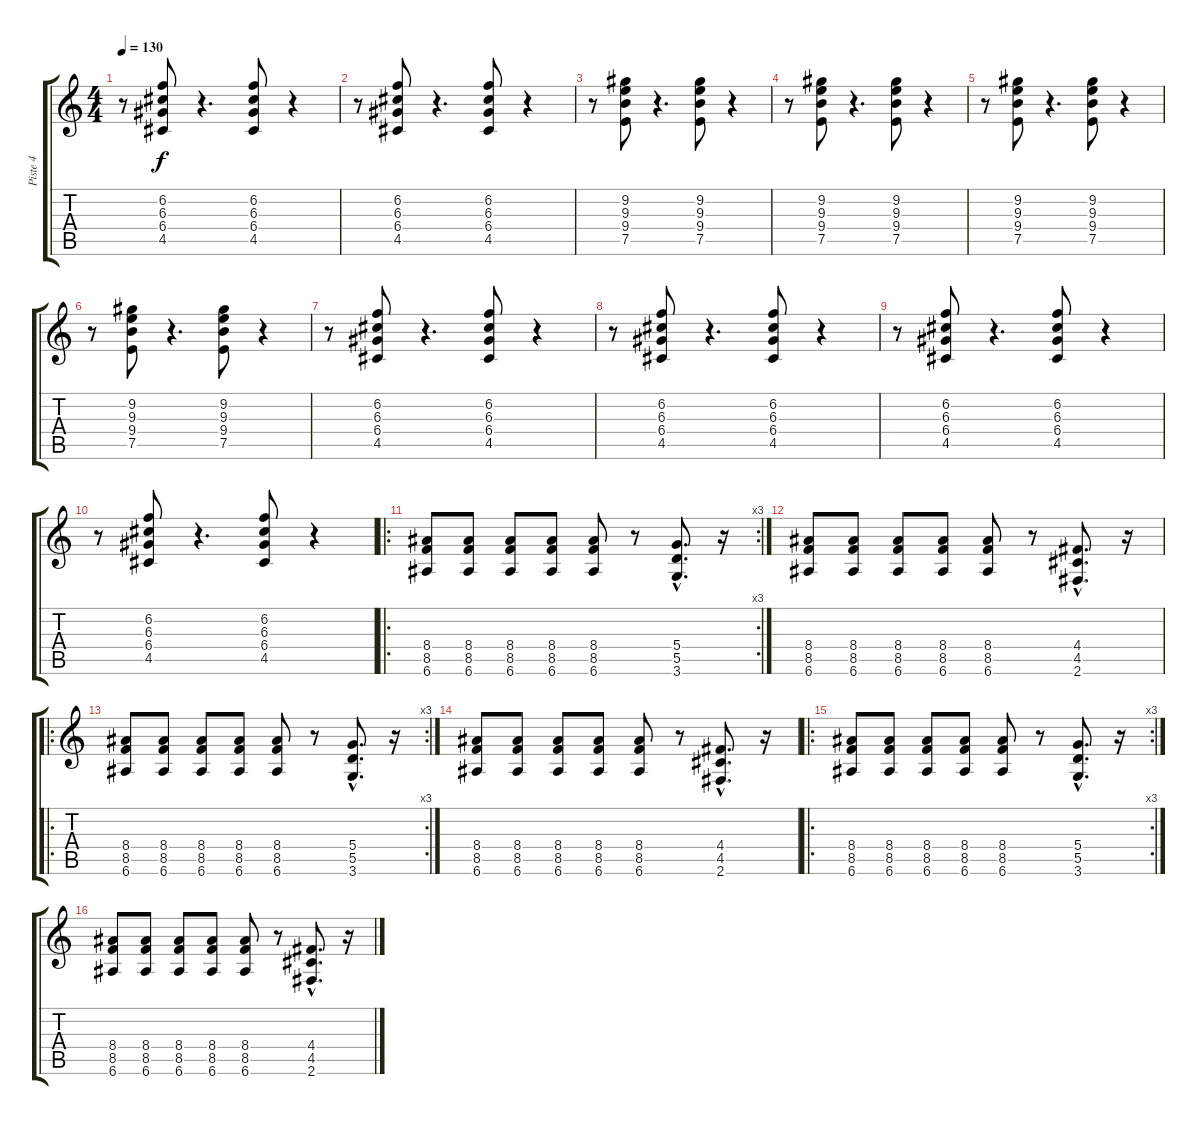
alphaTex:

\track ("Piste 4" "Piste 4") {instrument distortionguitar}
\staff {score tabs}
\tuning (E4 B3 G3 D3 A2 E2) {hide}
\ts (4 4)
\tempo 130
\clef g2
\ks c
r.8{dy f volume 8 instrument acousticguitarnylon} (6.2 6.3 6.4 4.5).8 r.4{d} (6.2 6.3 6.4 4.5).8 r.4 |
r.8{volume 8 instrument acousticguitarnylon} (6.2 6.3 6.4 4.5).8 r.4{d} (6.2 6.3 6.4 4.5).8 r.4 |
r.8{volume 8 instrument acousticguitarnylon} (9.2 9.3 9.4 7.5).8 r.4{d} (9.2 9.3 9.4 7.5).8 r.4 |
r.8{volume 8 instrument acousticguitarnylon} (9.2 9.3 9.4 7.5).8 r.4{d} (9.2 9.3 9.4 7.5).8 r.4 |
r.8{volume 8 instrument acousticguitarnylon} (9.2 9.3 9.4 7.5).8 r.4{d} (9.2 9.3 9.4 7.5).8 r.4 |
r.8{volume 8 instrument acousticguitarnylon} (9.2 9.3 9.4 7.5).8 r.4{d} (9.2 9.3 9.4 7.5).8 r.4 |
r.8{volume 8 instrument acousticguitarnylon} (6.2 6.3 6.4 4.5).8 r.4{d} (6.2 6.3 6.4 4.5).8 r.4 |
r.8{volume 8 instrument acousticguitarnylon} (6.2 6.3 6.4 4.5).8 r.4{d} (6.2 6.3 6.4 4.5).8 r.4 |
r.8{volume 8 instrument acousticguitarnylon} (6.2 6.3 6.4 4.5).8 r.4{d} (6.2 6.3 6.4 4.5).8 r.4 |
r.8{volume 8 instrument acousticguitarnylon} (6.2 6.3 6.4 4.5).8 r.4{d} (6.2 6.3 6.4 4.5).8 r.4 |
\ro
\rc 3
(8.4 8.5 6.6).8 (8.4 8.5 6.6).8 (8.4 8.5 6.6).8 (8.4 8.5 6.6).8 (8.4 8.5 6.6).8 r.8 (5.4{hac} 5.5{hac} 3.6{hac}).8{d} r.16 |
(8.4 8.5 6.6).8 (8.4 8.5 6.6).8 (8.4 8.5 6.6).8 (8.4 8.5 6.6).8 (8.4 8.5 6.6).8 r.8 (4.4{hac} 4.5{hac} 2.6{hac}).8{d} r.16 |
\ro
\rc 3
(8.4 8.5 6.6).8 (8.4 8.5 6.6).8 (8.4 8.5 6.6).8 (8.4 8.5 6.6).8 (8.4 8.5 6.6).8 r.8 (5.4{hac} 5.5{hac} 3.6{hac}).8{d} r.16 |
(8.4 8.5 6.6).8 (8.4 8.5 6.6).8 (8.4 8.5 6.6).8 (8.4 8.5 6.6).8 (8.4 8.5 6.6).8 r.8 (4.4{hac} 4.5{hac} 2.6{hac}).8{d} r.16 |
\ro
\rc 3
(8.4 8.5 6.6).8 (8.4 8.5 6.6).8 (8.4 8.5 6.6).8 (8.4 8.5 6.6).8 (8.4 8.5 6.6).8 r.8 (5.4{hac} 5.5{hac} 3.6{hac}).8{d} r.16 |
(8.4 8.5 6.6).8 (8.4 8.5 6.6).8 (8.4 8.5 6.6).8 (8.4 8.5 6.6).8 (8.4 8.5 6.6).8 r.8 (4.4{hac} 4.5{hac} 2.6{hac}).8{d} r.16
